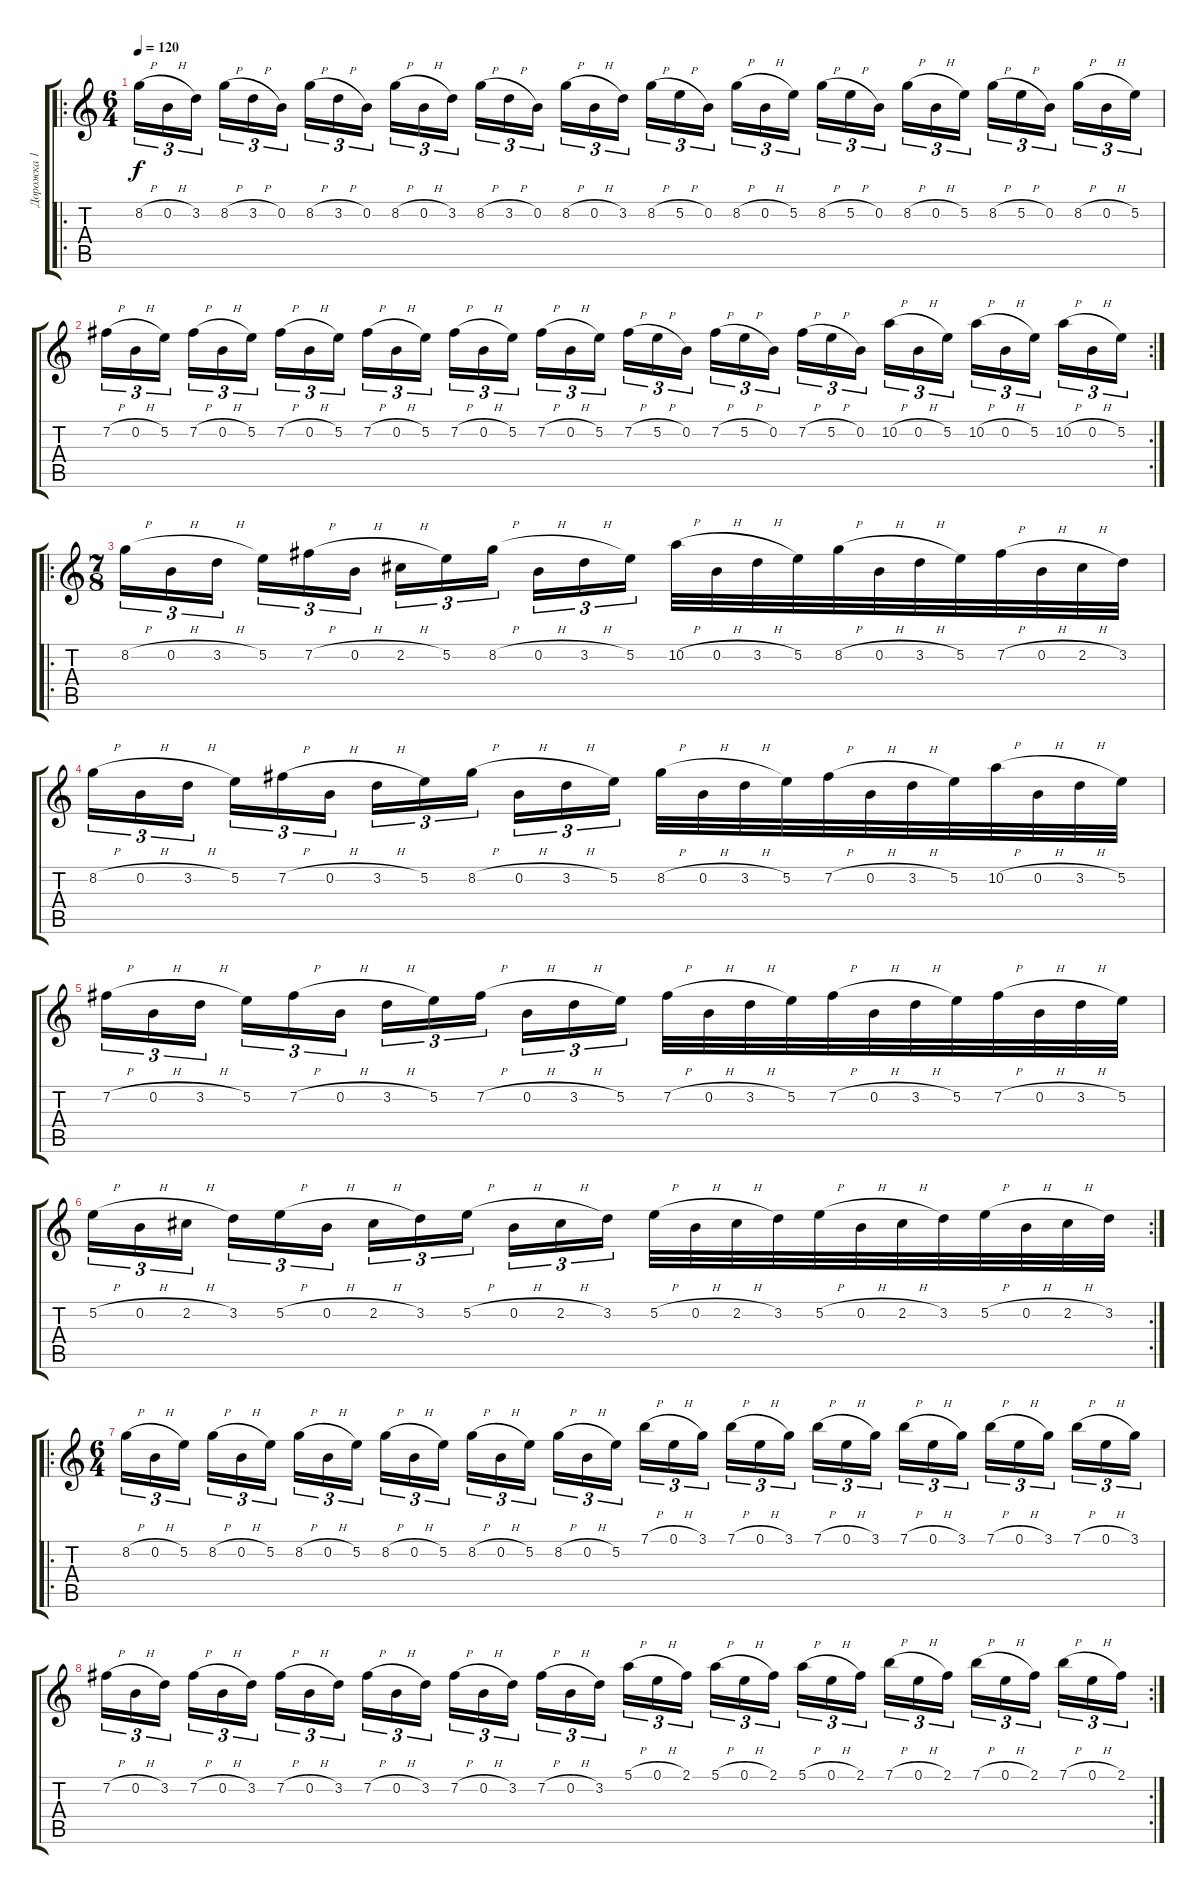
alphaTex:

\track ("Дорожка 1" "Дорожка 1") {instrument distortionguitar}
\staff {score tabs}
\tuning (E4 B3 G3 D3 A2 E2) {hide}
\ro
\ts (6 4)
\tempo 120
\clef g2
\ks c
8.2{h}.16{tu (3 2) dy f} 0.2{h}.16{tu (3 2)} 3.2.16{tu (3 2) beam splitsecondary} 8.2{h}.16{tu (3 2)} 3.2{h}.16{tu (3 2)} 0.2.16{tu (3 2) beam splitsecondary} 8.2{h}.16{tu (3 2)} 3.2{h}.16{tu (3 2)} 0.2.16{tu (3 2) beam splitsecondary} 8.2{h}.16{tu (3 2)} 0.2{h}.16{tu (3 2)} 3.2.16{tu (3 2) beam splitsecondary} 8.2{h}.16{tu (3 2)} 3.2{h}.16{tu (3 2)} 0.2.16{tu (3 2) beam splitsecondary} 8.2{h}.16{tu (3 2)} 0.2{h}.16{tu (3 2)} 3.2.16{tu (3 2)} 8.2{h}.16{tu (3 2)} 5.2{h}.16{tu (3 2)} 0.2.16{tu (3 2) beam splitsecondary} 8.2{h}.16{tu (3 2)} 0.2{h}.16{tu (3 2)} 5.2.16{tu (3 2) beam splitsecondary} 8.2{h}.16{tu (3 2)} 5.2{h}.16{tu (3 2)} 0.2.16{tu (3 2) beam splitsecondary} 8.2{h}.16{tu (3 2)} 0.2{h}.16{tu (3 2)} 5.2.16{tu (3 2) beam splitsecondary} 8.2{h}.16{tu (3 2)} 5.2{h}.16{tu (3 2)} 0.2.16{tu (3 2) beam splitsecondary} 8.2{h}.16{tu (3 2)} 0.2{h}.16{tu (3 2)} 5.2.16{tu (3 2)} |
\rc 2
7.2{h}.16{tu (3 2)} 0.2{h}.16{tu (3 2)} 5.2.16{tu (3 2) beam splitsecondary} 7.2{h}.16{tu (3 2)} 0.2{h}.16{tu (3 2)} 5.2.16{tu (3 2) beam splitsecondary} 7.2{h}.16{tu (3 2)} 0.2{h}.16{tu (3 2)} 5.2.16{tu (3 2) beam splitsecondary} 7.2{h}.16{tu (3 2)} 0.2{h}.16{tu (3 2)} 5.2.16{tu (3 2) beam splitsecondary} 7.2{h}.16{tu (3 2)} 0.2{h}.16{tu (3 2)} 5.2.16{tu (3 2) beam splitsecondary} 7.2{h}.16{tu (3 2)} 0.2{h}.16{tu (3 2)} 5.2.16{tu (3 2)} 7.2{h}.16{tu (3 2)} 5.2{h}.16{tu (3 2)} 0.2.16{tu (3 2) beam splitsecondary} 7.2{h}.16{tu (3 2)} 5.2{h}.16{tu (3 2)} 0.2.16{tu (3 2) beam splitsecondary} 7.2{h}.16{tu (3 2)} 5.2{h}.16{tu (3 2)} 0.2.16{tu (3 2) beam splitsecondary} 10.2{h}.16{tu (3 2)} 0.2{h}.16{tu (3 2)} 5.2.16{tu (3 2) beam splitsecondary} 10.2{h}.16{tu (3 2)} 0.2{h}.16{tu (3 2)} 5.2.16{tu (3 2) beam splitsecondary} 10.2{h}.16{tu (3 2)} 0.2{h}.16{tu (3 2)} 5.2.16{tu (3 2)} |
\ro
\ts (7 8)
8.2{h}.16{tu (3 2)} 0.2{h}.16{tu (3 2)} 3.2{h}.16{tu (3 2)} 5.2.16{tu (3 2)} 7.2{h}.16{tu (3 2)} 0.2{h}.16{tu (3 2)} 2.2{h}.16{tu (3 2)} 5.2.16{tu (3 2)} 8.2{h}.16{tu (3 2)} 0.2{h}.16{tu (3 2)} 3.2{h}.16{tu (3 2)} 5.2.16{tu (3 2)} 10.2{h}.32 0.2{h}.32 3.2{h}.32 5.2.32 8.2{h}.32 0.2{h}.32 3.2{h}.32 5.2.32 7.2{h}.32 0.2{h}.32 2.2{h}.32 3.2.32 |
8.2{h}.16{tu (3 2)} 0.2{h}.16{tu (3 2)} 3.2{h}.16{tu (3 2)} 5.2.16{tu (3 2)} 7.2{h}.16{tu (3 2)} 0.2{h}.16{tu (3 2)} 3.2{h}.16{tu (3 2)} 5.2.16{tu (3 2)} 8.2{h}.16{tu (3 2)} 0.2{h}.16{tu (3 2)} 3.2{h}.16{tu (3 2)} 5.2.16{tu (3 2)} 8.2{h}.32 0.2{h}.32 3.2{h}.32 5.2.32 7.2{h}.32 0.2{h}.32 3.2{h}.32 5.2.32 10.2{h}.32 0.2{h}.32 3.2{h}.32 5.2.32 |
7.2{h}.16{tu (3 2)} 0.2{h}.16{tu (3 2)} 3.2{h}.16{tu (3 2)} 5.2.16{tu (3 2)} 7.2{h}.16{tu (3 2)} 0.2{h}.16{tu (3 2)} 3.2{h}.16{tu (3 2)} 5.2.16{tu (3 2)} 7.2{h}.16{tu (3 2)} 0.2{h}.16{tu (3 2)} 3.2{h}.16{tu (3 2)} 5.2.16{tu (3 2)} 7.2{h}.32 0.2{h}.32 3.2{h}.32 5.2.32 7.2{h}.32 0.2{h}.32 3.2{h}.32 5.2.32 7.2{h}.32 0.2{h}.32 3.2{h}.32 5.2.32 |
\rc 2
5.2{h}.16{tu (3 2)} 0.2{h}.16{tu (3 2)} 2.2{h}.16{tu (3 2)} 3.2.16{tu (3 2)} 5.2{h}.16{tu (3 2)} 0.2{h}.16{tu (3 2)} 2.2{h}.16{tu (3 2)} 3.2.16{tu (3 2)} 5.2{h}.16{tu (3 2)} 0.2{h}.16{tu (3 2)} 2.2{h}.16{tu (3 2)} 3.2.16{tu (3 2)} 5.2{h}.32 0.2{h}.32 2.2{h}.32 3.2.32 5.2{h}.32 0.2{h}.32 2.2{h}.32 3.2.32 5.2{h}.32 0.2{h}.32 2.2{h}.32 3.2.32 |
\ro
\ts (6 4)
8.2{h}.16{tu (3 2)} 0.2{h}.16{tu (3 2)} 5.2.16{tu (3 2) beam splitsecondary} 8.2{h}.16{tu (3 2)} 0.2{h}.16{tu (3 2)} 5.2.16{tu (3 2) beam splitsecondary} 8.2{h}.16{tu (3 2)} 0.2{h}.16{tu (3 2)} 5.2.16{tu (3 2) beam splitsecondary} 8.2{h}.16{tu (3 2)} 0.2{h}.16{tu (3 2)} 5.2.16{tu (3 2) beam splitsecondary} 8.2{h}.16{tu (3 2)} 0.2{h}.16{tu (3 2)} 5.2.16{tu (3 2) beam splitsecondary} 8.2{h}.16{tu (3 2)} 0.2{h}.16{tu (3 2)} 5.2.16{tu (3 2)} 7.1{h}.16{tu (3 2)} 0.1{h}.16{tu (3 2)} 3.1.16{tu (3 2) beam splitsecondary} 7.1{h}.16{tu (3 2)} 0.1{h}.16{tu (3 2)} 3.1.16{tu (3 2) beam splitsecondary} 7.1{h}.16{tu (3 2)} 0.1{h}.16{tu (3 2)} 3.1.16{tu (3 2) beam splitsecondary} 7.1{h}.16{tu (3 2)} 0.1{h}.16{tu (3 2)} 3.1.16{tu (3 2) beam splitsecondary} 7.1{h}.16{tu (3 2)} 0.1{h}.16{tu (3 2)} 3.1.16{tu (3 2) beam splitsecondary} 7.1{h}.16{tu (3 2)} 0.1{h}.16{tu (3 2)} 3.1.16{tu (3 2)} |
\rc 2
7.2{h}.16{tu (3 2)} 0.2{h}.16{tu (3 2)} 3.2.16{tu (3 2) beam splitsecondary} 7.2{h}.16{tu (3 2)} 0.2{h}.16{tu (3 2)} 3.2.16{tu (3 2) beam splitsecondary} 7.2{h}.16{tu (3 2)} 0.2{h}.16{tu (3 2)} 3.2.16{tu (3 2) beam splitsecondary} 7.2{h}.16{tu (3 2)} 0.2{h}.16{tu (3 2)} 3.2.16{tu (3 2) beam splitsecondary} 7.2{h}.16{tu (3 2)} 0.2{h}.16{tu (3 2)} 3.2.16{tu (3 2) beam splitsecondary} 7.2{h}.16{tu (3 2)} 0.2{h}.16{tu (3 2)} 3.2.16{tu (3 2)} 5.1{h}.16{tu (3 2)} 0.1{h}.16{tu (3 2)} 2.1.16{tu (3 2) beam splitsecondary} 5.1{h}.16{tu (3 2)} 0.1{h}.16{tu (3 2)} 2.1.16{tu (3 2) beam splitsecondary} 5.1{h}.16{tu (3 2)} 0.1{h}.16{tu (3 2)} 2.1.16{tu (3 2) beam splitsecondary} 7.1{h}.16{tu (3 2)} 0.1{h}.16{tu (3 2)} 2.1.16{tu (3 2) beam splitsecondary} 7.1{h}.16{tu (3 2)} 0.1{h}.16{tu (3 2)} 2.1.16{tu (3 2) beam splitsecondary} 7.1{h}.16{tu (3 2)} 0.1{h}.16{tu (3 2)} 2.1.16{tu (3 2)}
